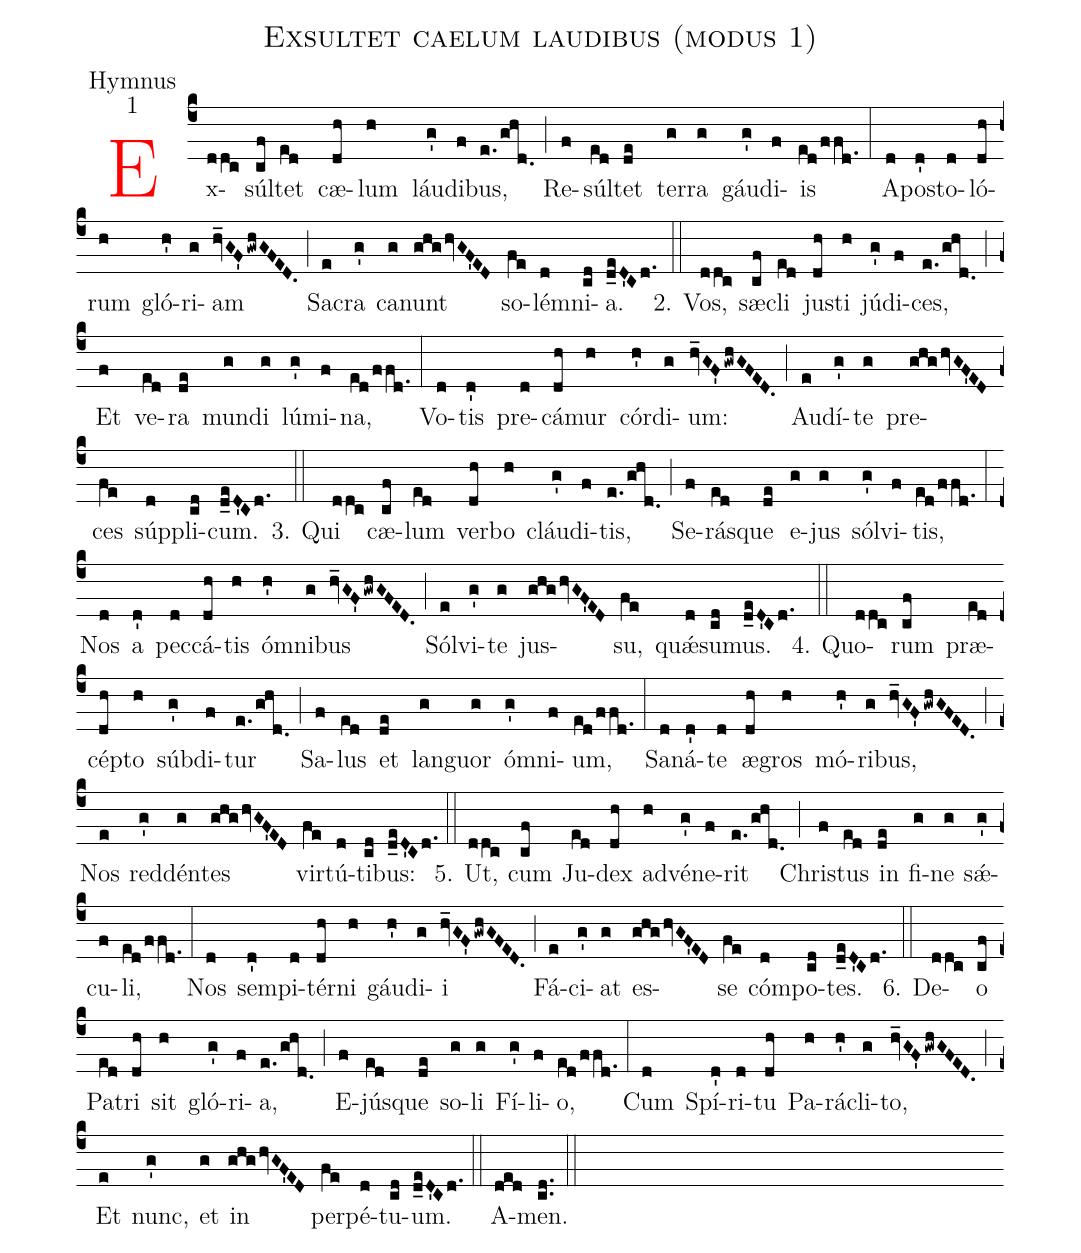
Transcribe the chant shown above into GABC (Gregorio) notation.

name:Exsultet caelum laudibus (modus 1);
office-part:Hymnus;
mode:1;
%%
(c4) <v>\textcolor{red}{E}</v>x(ddc)súl(cf)tet(ed) cæ(dh)lum(h) láu(g')di(f)bus,(e./ghd.) (;)
Re(f)súl(ed)tet(de) ter(g)ra(g) gáu(g')di(f)is(ed/ffd.) (:)
A(d)pos(d')to(d)ló(dh)rum(h) gló(h')ri(g)am(hv_GF'/gwhGFED.) (;)
Sa(e)cra(g') ca(g)nunt(ghg/hvGF'ED) so(fe)lém(d)ni(cd)a.(d_eD'Cd.) (::)

2. Vos,(ddc) sæ(cf)cli(ed) jus(dh)ti(h) jú(g')di(f)ces,(e./ghd.) (;)
Et(f) ve(ed)ra(de) mun(g)di(g) lú(g')mi(f)na,(ed/ffd.) (:)
Vo(d)tis(d') pre(d)cá(dh)mur(h) cór(h')di(g)um:(hv_GF'/gwhGFED.) (;)
Au(e)dí(g')te(g) pre(ghg/hvGF'ED)ces(fe) súp(d)pli(cd)cum.(d_eD'Cd.) (::)

3. Qui(ddc) cæ(cf)lum(ed) ver(dh)bo(h) cláu(g')di(f)tis,(e./ghd.) (;)
Se(f)rás(ed)que(de) e(g)jus(g) sól(g')vi(f)tis,(ed/ffd.) (:)
Nos(d) a(d') pec(d)cá(dh)tis(h) óm(h')ni(g)bus(hv_GF'/gwhGFED.) (;)
Sól(e)vi(g')te(g) jus(ghg/hvGF'ED)su,(fe) quǽ(d)su(cd)mus.(d_eD'Cd.) (::)

4. Quo(ddc)rum(cf) præ(ed)cép(dh)to(h) súb(g')di(f)tur(e./ghd.) (;)
Sa(f)lus(ed) et(de) lan(g)guor(g) óm(g')ni(f)um,(ed/ffd.) (:)
Sa(d)ná(d')te(d) æ(dh)gros(h) mó(h')ri(g)bus,(hv_GF'/gwhGFED.) (;)
Nos(e) red(g')dén(g)tes(ghg/hvGF'ED) vir(fe)tú(d)ti(cd)bus:(d_eD'Cd.) (::)

5. Ut,(ddc) cum(cf) Ju(ed)dex(dh) ad(h)vé(g')ne(f)rit(e./ghd.) (;)
Chris(f)tus(ed) in(de) fi(g)ne(g) sǽ(g')cu(f)li,(ed/ffd.) (:)
Nos(d) sem(d')pi(d)tér(dh)ni(h) gáu(h')di(g)i(hv_GF'/gwhGFED.) (;)
Fá(e)ci(g')at(g) es(ghg/hvGF'ED)se(fe) cóm(d)po(cd)tes.(d_eD'Cd.) (::)

6. De(ddc)o(cf) Pa(ed)tri(dh) sit(h) gló(g')ri(f)a,(e./ghd.) (;)
E(f)jús(ed)que(de) so(g)li(g) Fí(g')li(f)o,(ed/ffd.) (:)
Cum(d) Spí(d')ri(d)tu(dh) Pa(h)rá(h')cli(g)to,(hv_GF'/gwhGFED.) (;)
Et(e) nunc,(g') et(g) in(ghg/hvGF'ED) per(fe)pé(d)tu(cd)um.(d_eD'Cd.) (::)

A(ded)men.(cd..) (::)
